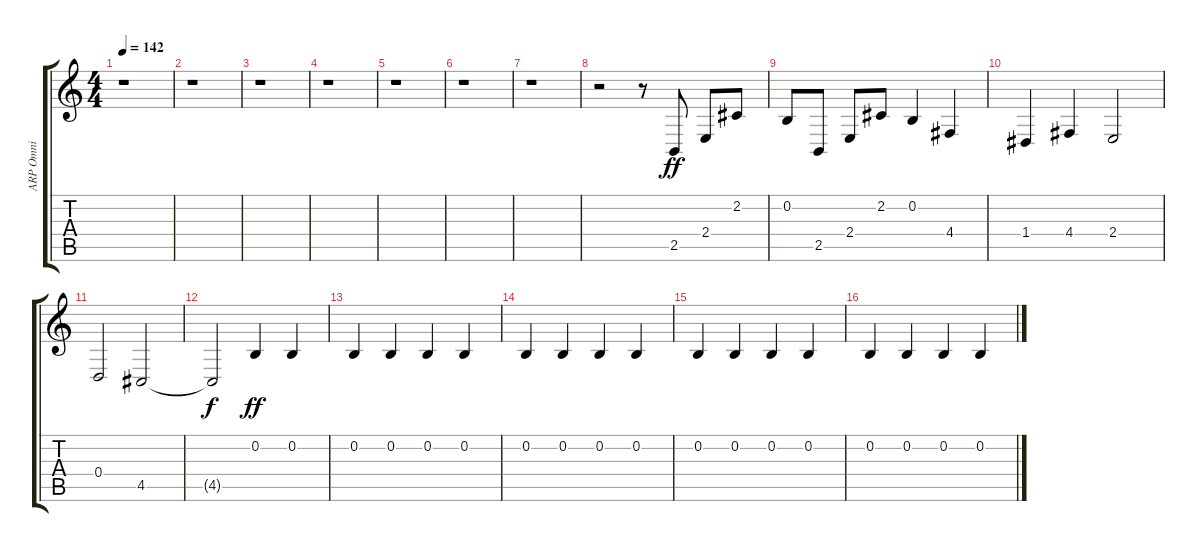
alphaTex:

\track ("ARP Omni" "ARP Omni") {instrument stringensemble1}
\staff {score tabs}
\tuning (E4 B3 G3 D3 A2 E2) {hide}
\ts (4 4)
\tempo 142
\clef g2
\ks c
r.1{dy ff} |
r.1 |
r.1 |
r.1 |
r.1 |
r.1 |
r.1 |
r.2 r.8 2.5.8 2.4.8 2.2.8 |
0.2.8 2.5.8 2.4.8 2.2.8 0.2.4 4.4.4 |
1.4.4 4.4.4 2.4.2 |
0.4.2 4.5.2 |
4.5{t}.2{dy f} 0.2.4{dy ff} 0.2.4 |
0.2.4 0.2.4 0.2.4 0.2.4 |
0.2.4 0.2.4 0.2.4 0.2.4 |
0.2.4 0.2.4 0.2.4 0.2.4 |
0.2.4 0.2.4 0.2.4 0.2.4
